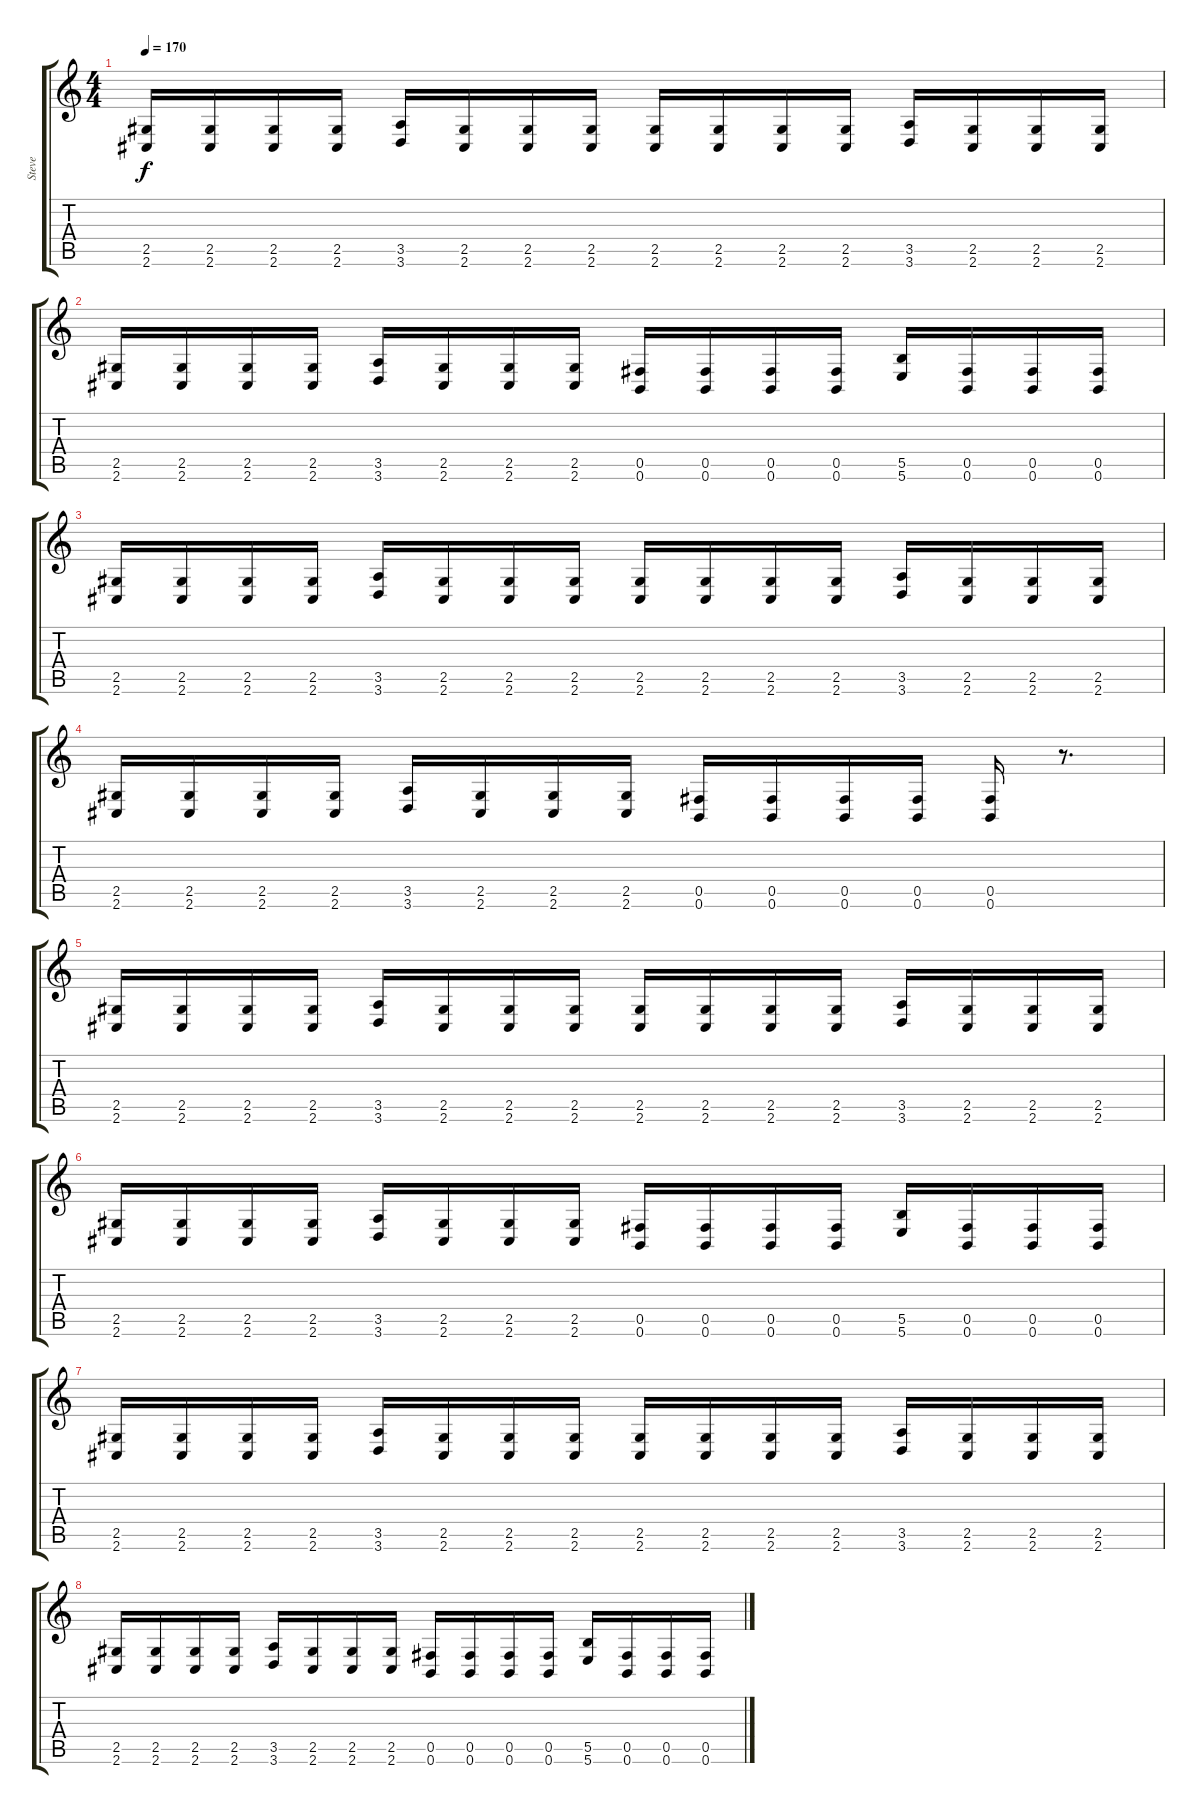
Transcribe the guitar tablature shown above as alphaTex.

\track ("Steve" "Steve") {instrument distortionguitar}
\staff {score tabs}
\tuning (Db4 Ab3 E3 B2 Gb2 B1) {hide}
\ts (4 4)
\tempo 170
\clef g2
\ks c
(2.5 2.6).16{dy f} (2.5 2.6).16 (2.5 2.6).16 (2.5 2.6).16 (3.5 3.6).16 (2.5 2.6).16 (2.5 2.6).16 (2.5 2.6).16 (2.5 2.6).16 (2.5 2.6).16 (2.5 2.6).16 (2.5 2.6).16 (3.5 3.6).16 (2.5 2.6).16 (2.5 2.6).16 (2.5 2.6).16 |
(2.5 2.6).16 (2.5 2.6).16 (2.5 2.6).16 (2.5 2.6).16 (3.5 3.6).16 (2.5 2.6).16 (2.5 2.6).16 (2.5 2.6).16 (0.5 0.6).16 (0.5 0.6).16 (0.5 0.6).16 (0.5 0.6).16 (5.5 5.6).16 (0.5 0.6).16 (0.5 0.6).16 (0.5 0.6).16 |
(2.5 2.6).16 (2.5 2.6).16 (2.5 2.6).16 (2.5 2.6).16 (3.5 3.6).16 (2.5 2.6).16 (2.5 2.6).16 (2.5 2.6).16 (2.5 2.6).16 (2.5 2.6).16 (2.5 2.6).16 (2.5 2.6).16 (3.5 3.6).16 (2.5 2.6).16 (2.5 2.6).16 (2.5 2.6).16 |
(2.5 2.6).16 (2.5 2.6).16 (2.5 2.6).16 (2.5 2.6).16 (3.5 3.6).16 (2.5 2.6).16 (2.5 2.6).16 (2.5 2.6).16 (0.5 0.6).16 (0.5 0.6).16 (0.5 0.6).16 (0.5 0.6).16 (0.5 0.6).16 r.8{d} |
(2.5 2.6).16 (2.5 2.6).16 (2.5 2.6).16 (2.5 2.6).16 (3.5 3.6).16 (2.5 2.6).16 (2.5 2.6).16 (2.5 2.6).16 (2.5 2.6).16 (2.5 2.6).16 (2.5 2.6).16 (2.5 2.6).16 (3.5 3.6).16 (2.5 2.6).16 (2.5 2.6).16 (2.5 2.6).16 |
(2.5 2.6).16 (2.5 2.6).16 (2.5 2.6).16 (2.5 2.6).16 (3.5 3.6).16 (2.5 2.6).16 (2.5 2.6).16 (2.5 2.6).16 (0.5 0.6).16 (0.5 0.6).16 (0.5 0.6).16 (0.5 0.6).16 (5.5 5.6).16 (0.5 0.6).16 (0.5 0.6).16 (0.5 0.6).16 |
(2.5 2.6).16 (2.5 2.6).16 (2.5 2.6).16 (2.5 2.6).16 (3.5 3.6).16 (2.5 2.6).16 (2.5 2.6).16 (2.5 2.6).16 (2.5 2.6).16 (2.5 2.6).16 (2.5 2.6).16 (2.5 2.6).16 (3.5 3.6).16 (2.5 2.6).16 (2.5 2.6).16 (2.5 2.6).16 |
(2.5 2.6).16 (2.5 2.6).16 (2.5 2.6).16 (2.5 2.6).16 (3.5 3.6).16 (2.5 2.6).16 (2.5 2.6).16 (2.5 2.6).16 (0.5 0.6).16 (0.5 0.6).16 (0.5 0.6).16 (0.5 0.6).16 (5.5 5.6).16 (0.5 0.6).16 (0.5 0.6).16 (0.5 0.6).16
